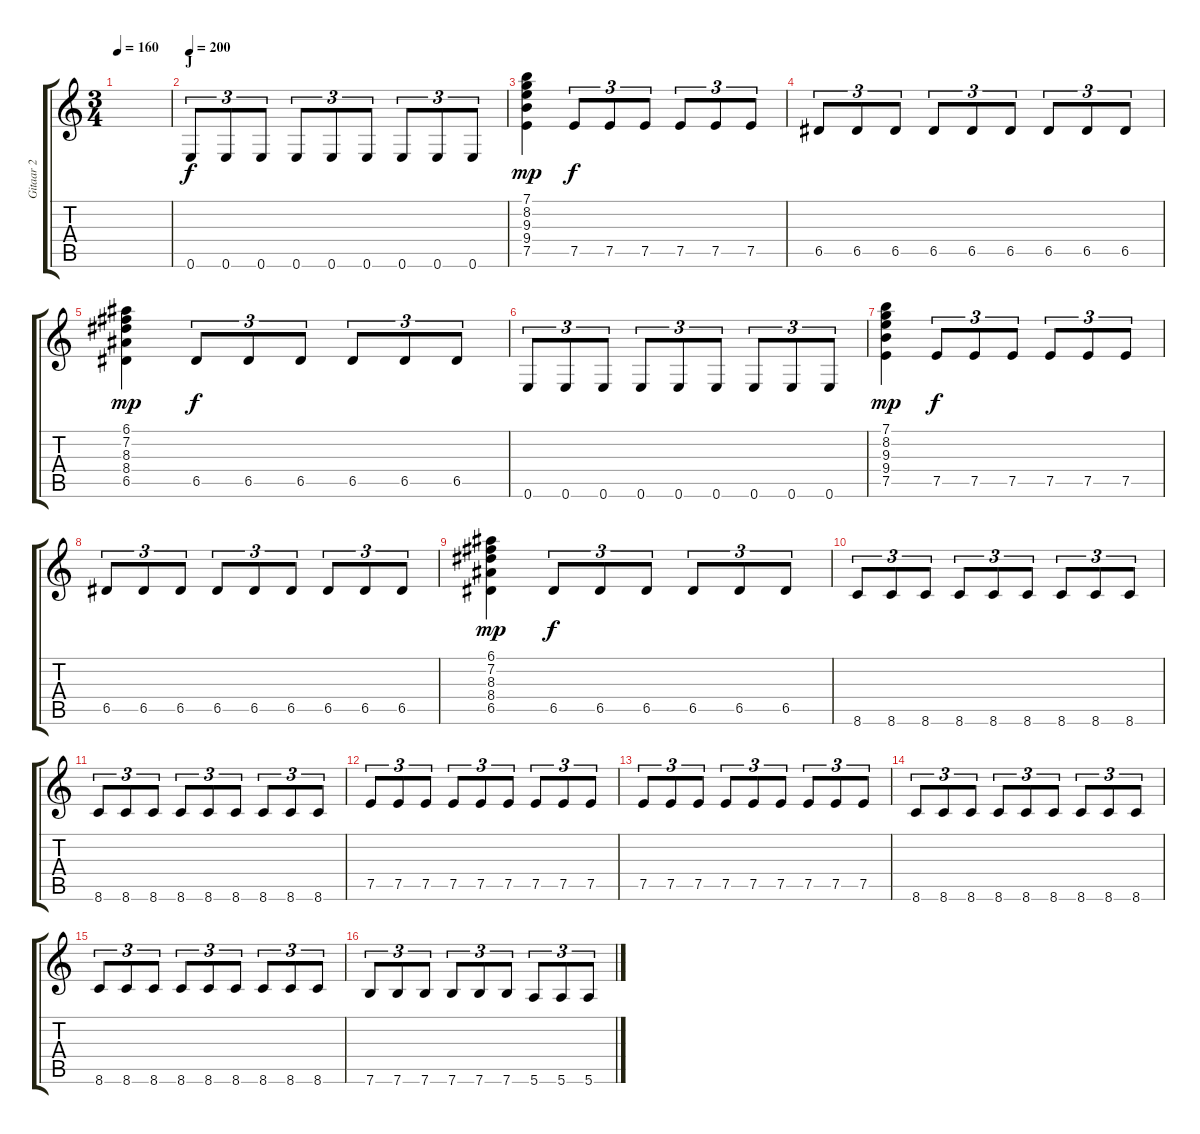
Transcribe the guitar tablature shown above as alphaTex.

\track ("Gitaar 2" "Gitaar 2") {instrument overdrivenguitar}
\staff {score tabs}
\tuning (E4 B3 G3 D3 A2 E2) {hide}
\ts (3 4)
\tempo 160
\clef g2
\ks c
|
\section ("" "J")
\tempo 200
0.6.8{tu (3 2)} 0.6.8{tu (3 2)} 0.6.8{tu (3 2)} 0.6.8{tu (3 2)} 0.6.8{tu (3 2)} 0.6.8{tu (3 2)} 0.6.8{tu (3 2)} 0.6.8{tu (3 2)} 0.6.8{tu (3 2)} |
(7.1 8.2 9.3 9.4 7.5).4{dy mp} 7.5.8{tu (3 2) dy f} 7.5.8{tu (3 2)} 7.5.8{tu (3 2)} 7.5.8{tu (3 2)} 7.5.8{tu (3 2)} 7.5.8{tu (3 2)} |
6.5.8{tu (3 2)} 6.5.8{tu (3 2)} 6.5.8{tu (3 2)} 6.5.8{tu (3 2)} 6.5.8{tu (3 2)} 6.5.8{tu (3 2)} 6.5.8{tu (3 2)} 6.5.8{tu (3 2)} 6.5.8{tu (3 2)} |
(6.1 7.2 8.3 8.4 6.5).4{dy mp} 6.5.8{tu (3 2) dy f} 6.5.8{tu (3 2)} 6.5.8{tu (3 2)} 6.5.8{tu (3 2)} 6.5.8{tu (3 2)} 6.5.8{tu (3 2)} |
0.6.8{tu (3 2)} 0.6.8{tu (3 2)} 0.6.8{tu (3 2)} 0.6.8{tu (3 2)} 0.6.8{tu (3 2)} 0.6.8{tu (3 2)} 0.6.8{tu (3 2)} 0.6.8{tu (3 2)} 0.6.8{tu (3 2)} |
(7.1 8.2 9.3 9.4 7.5).4{dy mp} 7.5.8{tu (3 2) dy f} 7.5.8{tu (3 2)} 7.5.8{tu (3 2)} 7.5.8{tu (3 2)} 7.5.8{tu (3 2)} 7.5.8{tu (3 2)} |
6.5.8{tu (3 2)} 6.5.8{tu (3 2)} 6.5.8{tu (3 2)} 6.5.8{tu (3 2)} 6.5.8{tu (3 2)} 6.5.8{tu (3 2)} 6.5.8{tu (3 2)} 6.5.8{tu (3 2)} 6.5.8{tu (3 2)} |
(6.1 7.2 8.3 8.4 6.5).4{dy mp} 6.5.8{tu (3 2) dy f} 6.5.8{tu (3 2)} 6.5.8{tu (3 2)} 6.5.8{tu (3 2)} 6.5.8{tu (3 2)} 6.5.8{tu (3 2)} |
8.6.8{tu (3 2)} 8.6.8{tu (3 2)} 8.6.8{tu (3 2)} 8.6.8{tu (3 2)} 8.6.8{tu (3 2)} 8.6.8{tu (3 2)} 8.6.8{tu (3 2)} 8.6.8{tu (3 2)} 8.6.8{tu (3 2)} |
8.6.8{tu (3 2)} 8.6.8{tu (3 2)} 8.6.8{tu (3 2)} 8.6.8{tu (3 2)} 8.6.8{tu (3 2)} 8.6.8{tu (3 2)} 8.6.8{tu (3 2)} 8.6.8{tu (3 2)} 8.6.8{tu (3 2)} |
7.5.8{tu (3 2)} 7.5.8{tu (3 2)} 7.5.8{tu (3 2)} 7.5.8{tu (3 2)} 7.5.8{tu (3 2)} 7.5.8{tu (3 2)} 7.5.8{tu (3 2)} 7.5.8{tu (3 2)} 7.5.8{tu (3 2)} |
7.5.8{tu (3 2)} 7.5.8{tu (3 2)} 7.5.8{tu (3 2)} 7.5.8{tu (3 2)} 7.5.8{tu (3 2)} 7.5.8{tu (3 2)} 7.5.8{tu (3 2)} 7.5.8{tu (3 2)} 7.5.8{tu (3 2)} |
8.6.8{tu (3 2)} 8.6.8{tu (3 2)} 8.6.8{tu (3 2)} 8.6.8{tu (3 2)} 8.6.8{tu (3 2)} 8.6.8{tu (3 2)} 8.6.8{tu (3 2)} 8.6.8{tu (3 2)} 8.6.8{tu (3 2)} |
8.6.8{tu (3 2)} 8.6.8{tu (3 2)} 8.6.8{tu (3 2)} 8.6.8{tu (3 2)} 8.6.8{tu (3 2)} 8.6.8{tu (3 2)} 8.6.8{tu (3 2)} 8.6.8{tu (3 2)} 8.6.8{tu (3 2)} |
7.6.8{tu (3 2)} 7.6.8{tu (3 2)} 7.6.8{tu (3 2)} 7.6.8{tu (3 2)} 7.6.8{tu (3 2)} 7.6.8{tu (3 2)} 5.6.8{tu (3 2)} 5.6.8{tu (3 2)} 5.6.8{tu (3 2)}
